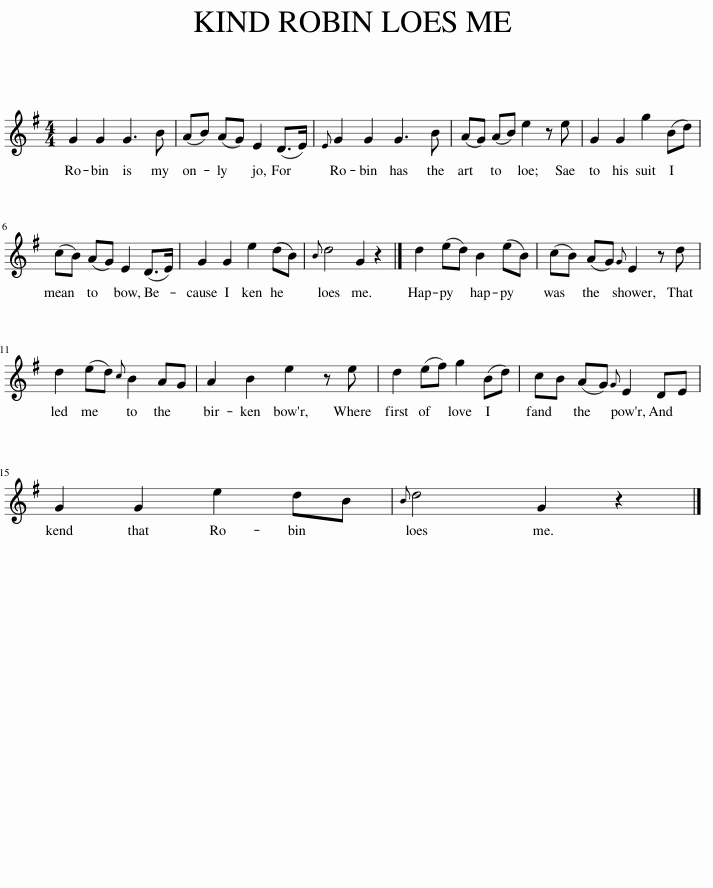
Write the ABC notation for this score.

X:1
L:1/8
M:4/4
I:linebreak $
K:G
V:1 treble
V:1
 G2 G2 G3 B | (AB) (AG) E2 (D>E) |{E} G2 G2 G3 B | (AG) (AB) e2 z e | G2 G2 g2 (Bd) |$ %5
 (cB) (AG) E2 (D>E) | G2 G2 e2 (dB) |{B} d4 G2 z2 |] d2 (ed) B2 (eB) | (cB) (AG){G} E2 z d |$ %10
 d2 (ed){c} B2 AG | A2 B2 e2 z e | d2 (ef) g2 (Bd) | cB (AG){G} E2 DE |$ G2 G2 e2 dB | %15
{B} d4 G2 z2 |] %16
